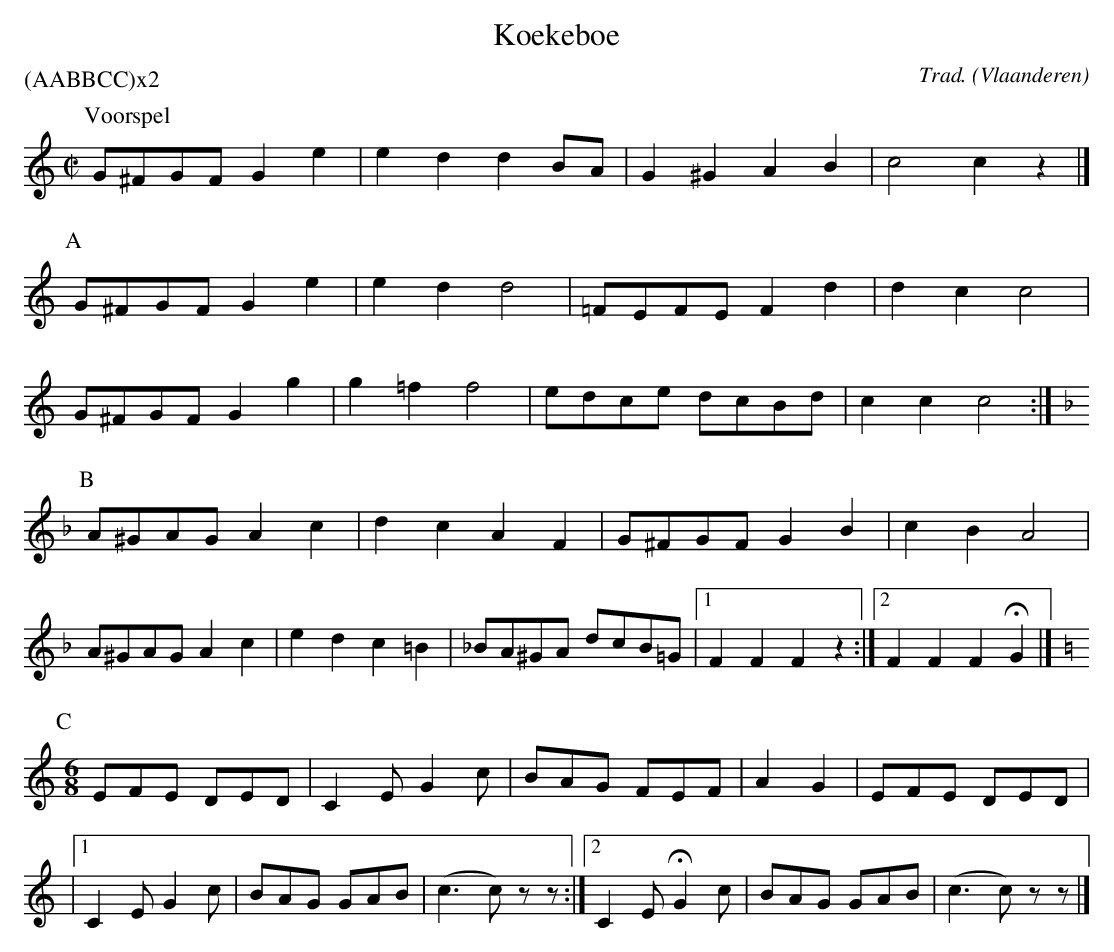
X:1
T:Koekeboe
C:Trad.
O:Vlaanderen
P:(AABBCC)x2
L:1/8
M:C|
K:C
P:Voorspel
G^FGF G2 e2 | e2 d2 d2 BA | G2 ^G2 A2 B2 | c4 c2 z2 |]
P:A
G^FGF G2 e2 | e2 d2 d4 | =FEFE F2 d2 | d2 c2 c4 |
G^FGF G2 g2 | g2 =f2 f4 | edce dcBd | c2 c2 c4 :|
P:B
K:F
A^GAG A2 c2 | d2 c2 A2 F2 | G^FGF G2 B2 | c2 B2 A4 |
A^GAG A2 c2 | e2 d2 c2 =B2 | _BA^GA dcB=G |1 F2 F2 F2 z2 :|2 F2 F2 F2 HG2 |]
P:C
K:C
M:6/8
L:1/8
EFE DED | C2 E G2 c | BAG FEF | A2 G2 | EFE DED |
|1 C2 E G2 c | BAG GAB | (c3 c) z z :|2 C2 E HG2 c | BAG GAB | (c3 c) z z |]
